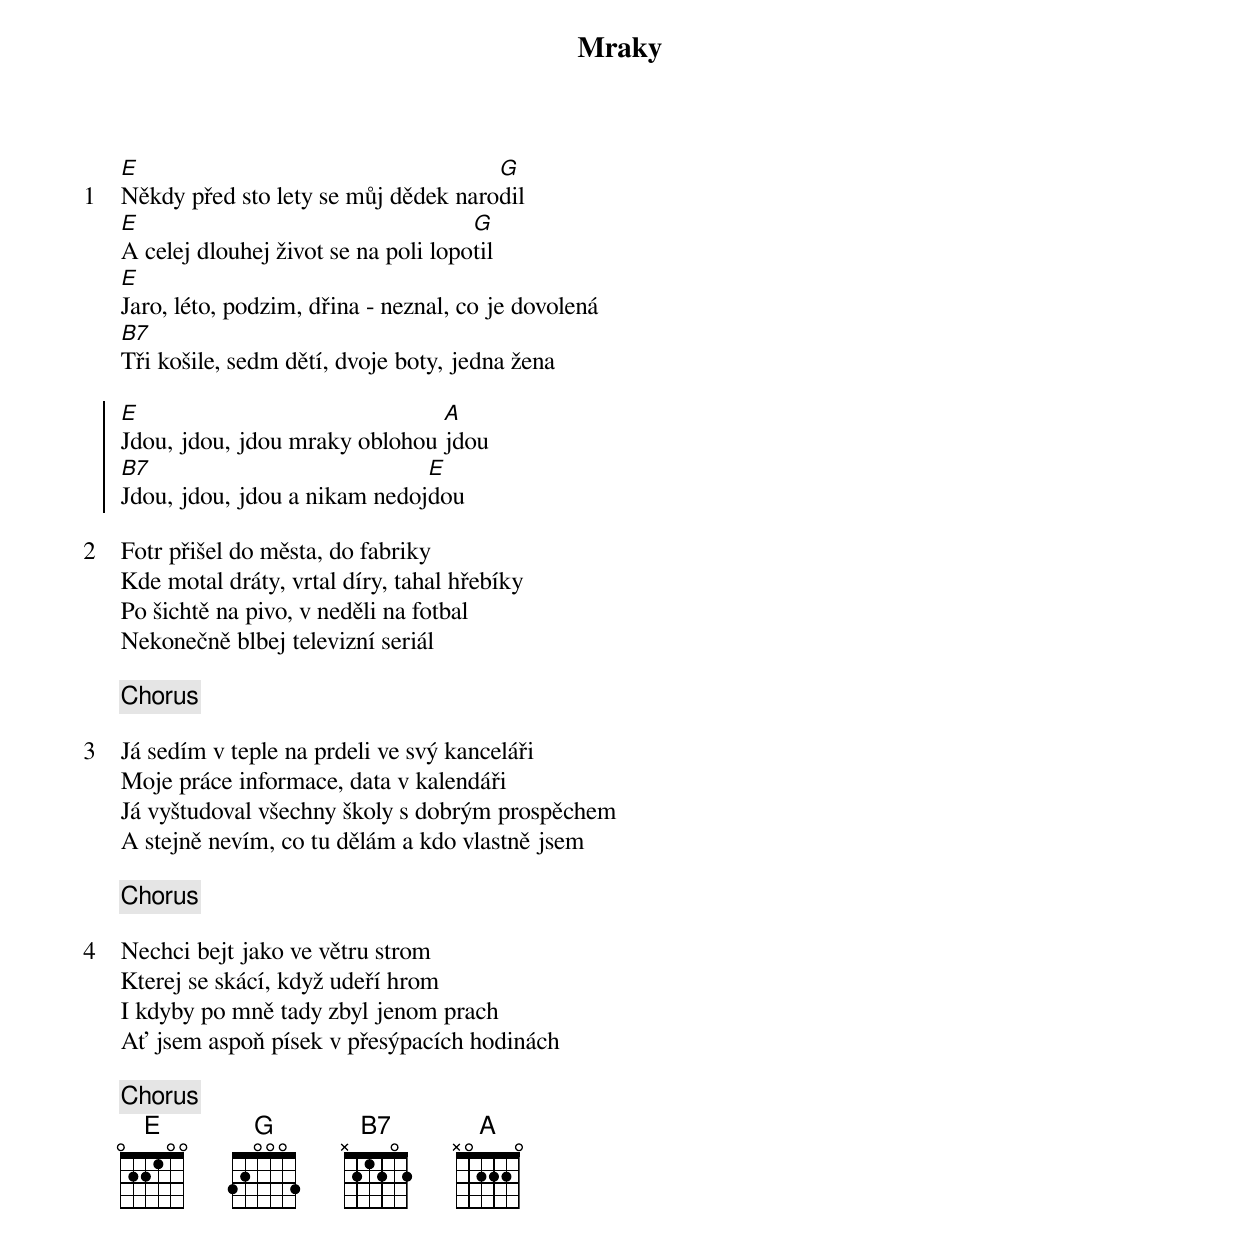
{title: Mraky}
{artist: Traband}

{start_of_verse: 1}
[E]Někdy před sto lety se můj dědek naro[G]dil
[E]A celej dlouhej život se na poli lopo[G]til
[E]Jaro, léto, podzim, dřina - neznal, co je dovolená
[B7]Tři košile, sedm dětí, dvoje boty, jedna žena
{end_of_verse}

{start_of_chorus}
[E]Jdou, jdou, jdou mraky oblohou [A]jdou
[B7]Jdou, jdou, jdou a nikam nedoj[E]dou
{end_of_chorus}

{start_of_verse: 2}
Fotr přišel do města, do fabriky
Kde motal dráty, vrtal díry, tahal hřebíky
Po šichtě na pivo, v neděli na fotbal
Nekonečně blbej televizní seriál
{end_of_verse}

{chorus}

{start_of_verse: 3}
Já sedím v teple na prdeli ve svý kanceláři
Moje práce informace, data v kalendáři
Já vyštudoval všechny školy s dobrým prospěchem
A stejně nevím, co tu dělám a kdo vlastně jsem
{end_of_verse}

{chorus}

{start_of_verse: 4}
Nechci bejt jako ve větru strom
Kterej se skácí, když udeří hrom
I kdyby po mně tady zbyl jenom prach
Ať jsem aspoň písek v přesýpacích hodinách
{end_of_verse}

{chorus}
